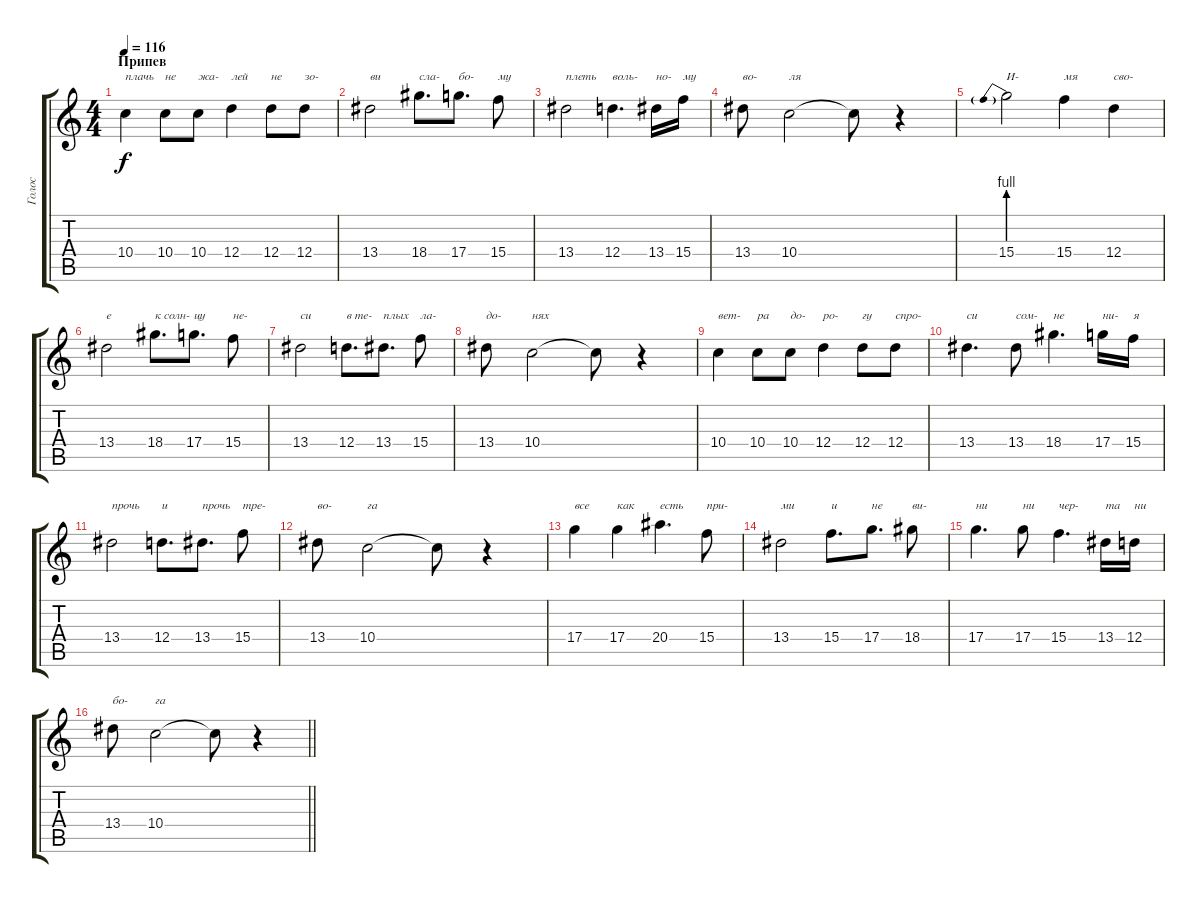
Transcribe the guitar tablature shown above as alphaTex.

\track ("Голос" "Голос") {instrument overdrivenguitar}
\staff {score tabs}
\tuning (E4 B3 G3 D3 A2 E2) {hide}
\ts (4 4)
\section ("" "Припев")
\tempo 116
\clef g2
\ks c
10.4.4{txt "плачь" dy f} 10.4.8{txt "не"} 10.4.8{txt "жа-"} 12.4.4{txt "лей"} 12.4.8{txt "не"} 12.4.8{txt "зо-"} |
13.4.2{txt "ви"} 18.4.8{d txt "сла-"} 17.4.8{d txt "бо-"} 15.4.8{txt "му"} |
13.4.2{txt "плеть"} 12.4.4{d txt "воль-"} 13.4.16{txt "но-"} 15.4.16{txt "му"} |
13.4.8{txt "во-"} 10.4.2{txt "ля"} 10.4{t}.8 r.4 |
15.4{be (prebend 0 4 60 4)}.2{txt "И-"} 15.4.4{txt "мя"} 12.4.4{txt "сво-"} |
13.4.2{txt "е"} 18.4.8{d txt "к солн-"} 17.4.8{d txt "цу"} 15.4.8{txt "не-"} |
13.4.2{txt "си"} 12.4.8{d txt "в те-"} 13.4.8{d txt "плых"} 15.4.8{txt "ла-"} |
13.4.8{txt "до-"} 10.4.2{txt "нях"} 10.4{t}.8 r.4 |
10.4.4{txt "вет-"} 10.4.8{txt "ра"} 10.4.8{txt "до-"} 12.4.4{txt "ро-"} 12.4.8{txt "гу"} 12.4.8{txt "спро-"} |
13.4.4{d txt "си"} 13.4.8{txt "сом-"} 18.4.4{d txt "не"} 17.4.16{txt "ни-"} 15.4.16{txt "я"} |
13.4.2{txt "прочь"} 12.4.8{d txt "и"} 13.4.8{d txt "прочь"} 15.4.8{txt "тре-"} |
13.4.8{txt "во-"} 10.4.2{txt "га"} 10.4{t}.8 r.4 |
17.4.4{txt "все"} 17.4.4{txt "как"} 20.4.4{d txt "есть"} 15.4.8{txt "при-"} |
13.4.2{txt "ми"} 15.4.8{d txt "и"} 17.4.8{d txt "не"} 18.4.8{txt "ви-"} |
17.4.4{d txt "ни"} 17.4.8{txt "ни"} 15.4.4{d txt "чер-"} 13.4.16{txt "та"} 12.4.16{txt "ни"} |
\barLineRight lightlight
13.4.8{txt "бо-"} 10.4.2{txt "га"} 10.4{t}.8 r.4
